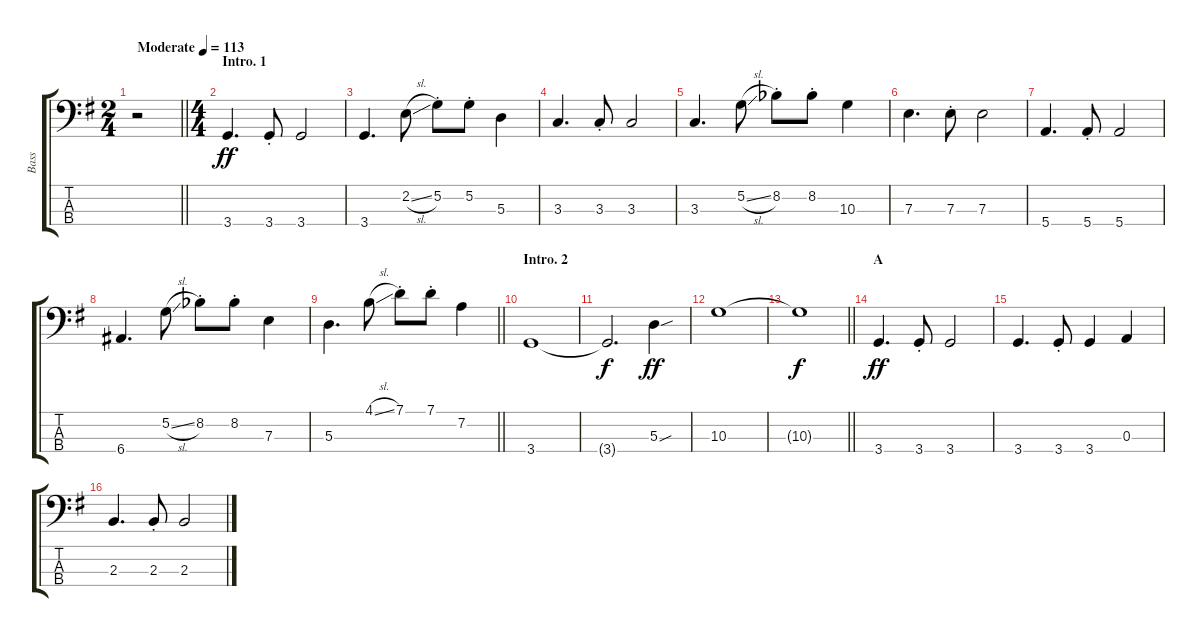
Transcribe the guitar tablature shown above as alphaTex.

\track ("Bass" "Bass") {instrument electricbasspick}
\staff {score tabs}
\tuning (G2 D2 A1 E1) {hide}
\ts (2 4)
\tempo (113 "Moderate")
\clef f4
\barLineRight lightlight
\ks g
r.2{dy ff instrument electricbasspick} |
\ts (4 4)
\section ("" "Intro. 1")
3.4.4{d} 3.4{st}.8 3.4.2 |
3.4.4{d} 2.2{sl}.8 5.2{st}.8 5.2{st}.8 5.3.4 |
3.3.4{d} 3.3{st}.8 3.3.2 |
3.3.4{d} 5.2{sl}.8 8.2{st acc b}.8 8.2{st acc b}.8 10.3.4 |
7.3.4{d} 7.3{st}.8 7.3.2 |
5.4.4{d} 5.4{st}.8 5.4.2 |
6.4.4{d} 5.2{sl}.8 8.2{st acc b}.8 8.2{st acc b}.8 7.3.4 |
\barLineRight lightlight
5.3.4{d} 4.1{sl}.8 7.1{st}.8 7.1{st}.8 7.2.4 |
\section ("" "Intro. 2")
3.4.1 |
3.4{t}.2{d dy f} 5.3{sou}.4{dy ff} |
10.3.1 |
\barLineRight lightlight
10.3{t}.1{dy f} |
\section ("" "A")
3.4.4{d dy ff} 3.4{st}.8 3.4.2 |
3.4.4{d} 3.4{st}.8 3.4.4 0.3.4 |
2.3.4{d} 2.3{st}.8 2.3.2
